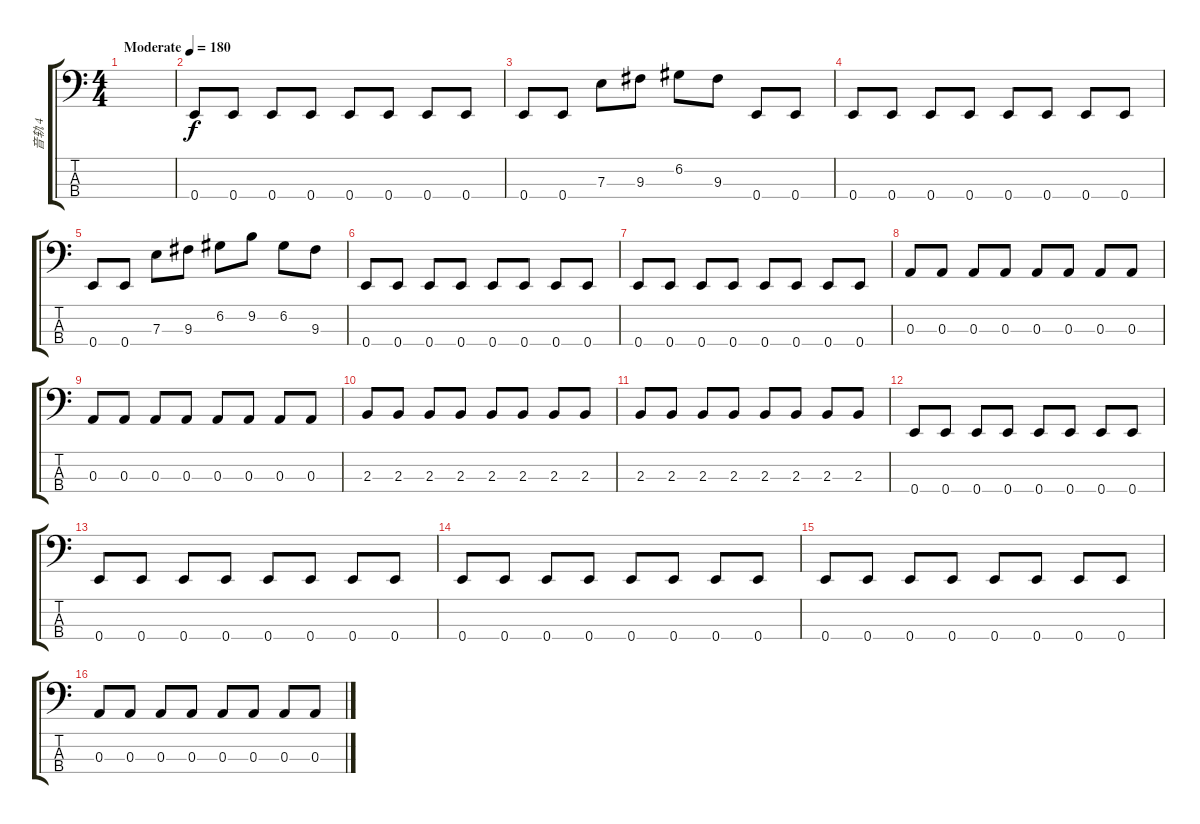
\track ("音轨 4" "音轨 4") {instrument electricbasspick}
\staff {score tabs}
\tuning (G2 D2 A1 E1) {hide}
\ts (4 4)
\tempo (180 "Moderate")
\clef f4
\ks c
|
0.4.8 0.4.8 0.4.8 0.4.8 0.4.8 0.4.8 0.4.8 0.4.8 |
0.4.8 0.4.8 7.3.8 9.3.8 6.2.8 9.3.8 0.4.8 0.4.8 |
0.4.8 0.4.8 0.4.8 0.4.8 0.4.8 0.4.8 0.4.8 0.4.8 |
0.4.8 0.4.8 7.3.8 9.3.8 6.2.8 9.2.8 6.2.8 9.3.8 |
0.4.8 0.4.8 0.4.8 0.4.8 0.4.8 0.4.8 0.4.8 0.4.8 |
0.4.8 0.4.8 0.4.8 0.4.8 0.4.8 0.4.8 0.4.8 0.4.8 |
0.3.8 0.3.8 0.3.8 0.3.8 0.3.8 0.3.8 0.3.8 0.3.8 |
0.3.8 0.3.8 0.3.8 0.3.8 0.3.8 0.3.8 0.3.8 0.3.8 |
2.3.8 2.3.8 2.3.8 2.3.8 2.3.8 2.3.8 2.3.8 2.3.8 |
2.3.8 2.3.8 2.3.8 2.3.8 2.3.8 2.3.8{txt ""} 2.3.8 2.3.8 |
0.4.8 0.4.8 0.4.8 0.4.8 0.4.8 0.4.8 0.4.8 0.4.8 |
0.4.8 0.4.8 0.4.8 0.4.8 0.4.8 0.4.8 0.4.8 0.4.8 |
0.4.8 0.4.8 0.4.8 0.4.8 0.4.8 0.4.8 0.4.8 0.4.8 |
0.4.8 0.4.8 0.4.8 0.4.8 0.4.8 0.4.8 0.4.8 0.4.8 |
0.3.8 0.3.8 0.3.8 0.3.8 0.3.8 0.3.8 0.3.8 0.3.8
